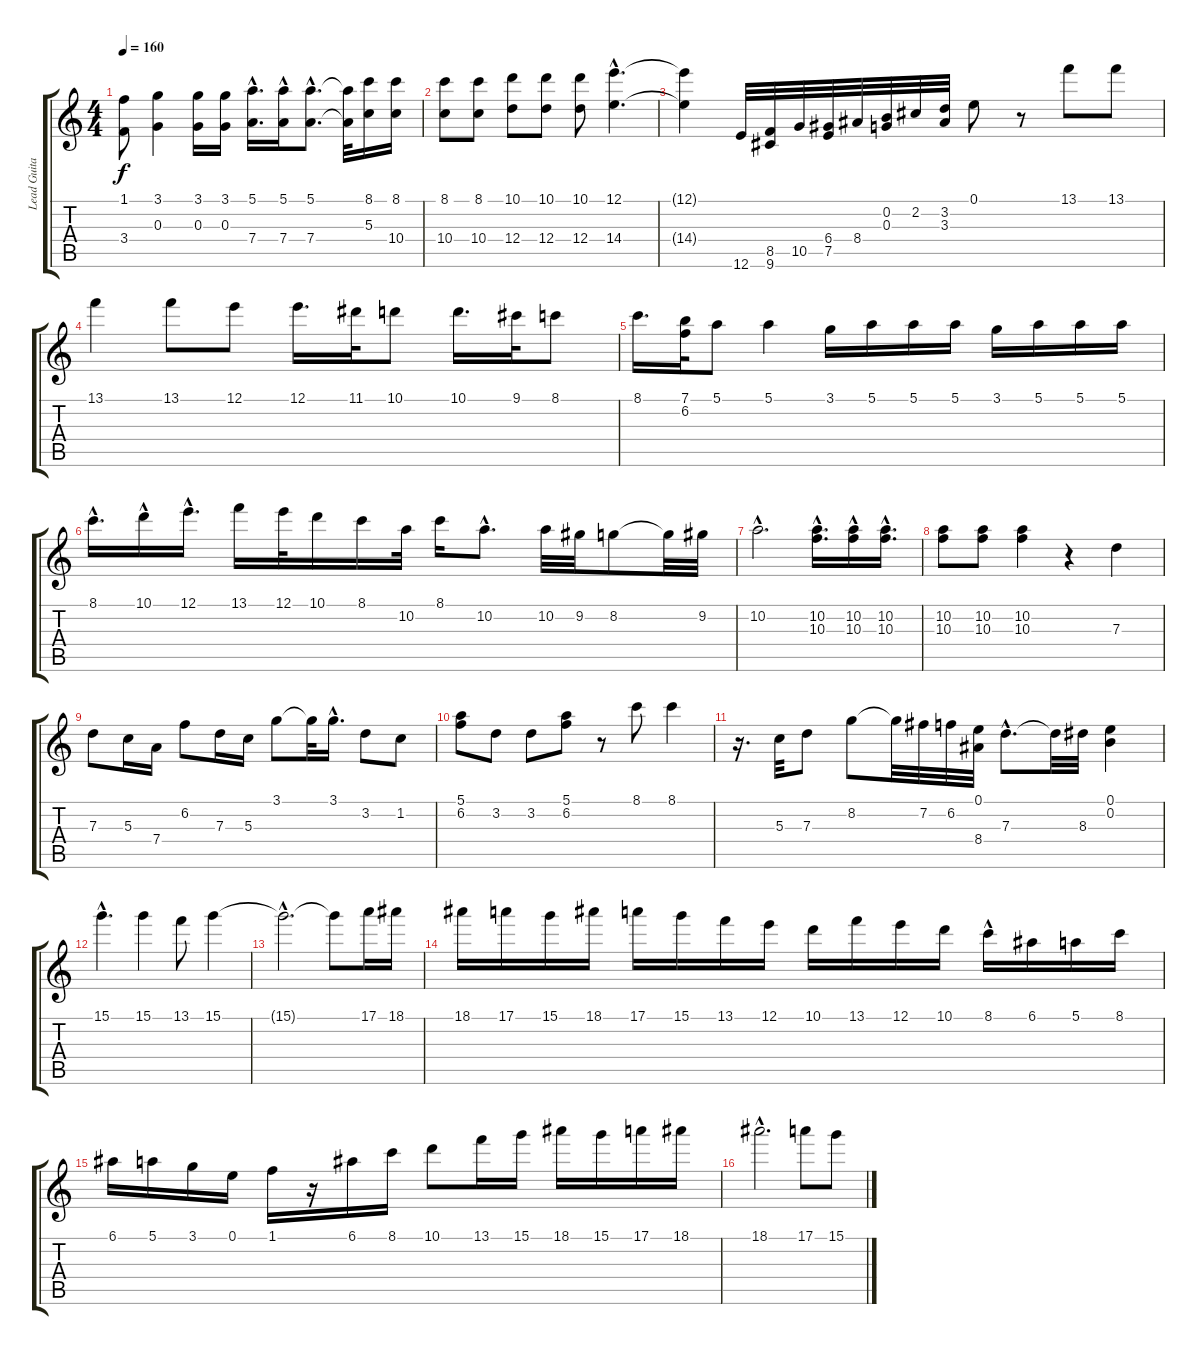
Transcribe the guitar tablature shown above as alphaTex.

\track ("Lead Guitar" "Lead Guita") {instrument electricguitarclean}
\staff {score tabs}
\tuning (E4 B3 G3 D3 A2 E2) {hide}
\ts (4 4)
\tempo 160
\clef g2
\ks c
(1.1{t} 3.4{t}).8{dy f} (3.1 0.3).4 (3.1 0.3).16 (3.1 0.3).16 (5.1{hac} 7.4{hac}).16{d} (5.1{hac} 7.4{hac}).16 (5.1{hac} 7.4{hac}).8{d} (5.1{t} 7.4{t}).32 (8.1 5.3).16 (8.1 10.4).16 |
(8.1 10.4).8 (8.1 10.4).8 (10.1 12.4).8 (10.1 12.4).8 (10.1 12.4).8 (12.1{hac} 14.4{hac}).4{d} |
(12.1{t} 14.4{t}).4 12.6.32 (8.5 9.6).32 10.5.32 (6.4 7.5).32 8.4.32 (0.2 0.3).32 2.2.32 (3.2 3.3).32 0.1.8 r.8 13.1.8 13.1.8 |
13.1.4 13.1.8 12.1.8 12.1.16{d} 11.1.32 10.1.8 10.1.16{d} 9.1.32 8.1.8 |
8.1.16{d} (7.1 6.2).32 5.1.8 5.1.4 3.1.16 5.1.16 5.1.16 5.1.16 3.1.16 5.1.16 5.1.16 5.1.16 |
8.1{hac}.16{d} 10.1{hac}.16 12.1{hac}.16{d} 13.1.16 12.1.32 10.1.16 8.1.16 10.2.32 8.1.16 10.2{hac}.8{d} 10.2.32 9.2.32 8.2.8 8.2{t}.32 9.2.32 |
10.2{hac}.2{d} (10.2{hac} 10.3{hac}).16{d} (10.2{hac} 10.3{hac}).16 (10.2{hac} 10.3{hac}).16{d} |
(10.2 10.3).8 (10.2 10.3).8 (10.2 10.3).4 r.4 7.3.4 |
7.3.8 5.3.16 7.4.16 6.2.8 7.3.16 5.3.16 3.1.8 3.1{t}.32 3.1{hac}.16{d} 3.2.8 1.2.8 |
(5.1 6.2).8 3.2.8 3.2.8 (5.1 6.2).8 r.8 8.1.8 8.1.4 |
r.16{d} 5.3.32 7.3.8 8.2.8 8.2{t}.32 7.2.32 6.2.32 (0.1 8.4).32 7.3{hac}.8{d} 7.3{t}.32 8.3.32 (0.1 0.2).4 |
15.1{hac}.4{d} 15.1.4 13.1.8 15.1.4 |
15.1{hac t}.2{d} 15.1{t}.8 17.1.16 18.1.16 |
18.1.16 17.1.16 15.1.16 18.1.16 17.1.16 15.1.16 13.1.16 12.1.16 10.1.16 13.1.16 12.1.16 10.1.16 8.1{hac}.16 6.1.16 5.1.16 8.1.16 |
6.1.16 5.1.16 3.1.16 0.1.16 1.1.16 r.16 6.1.16 8.1.16 10.1.8 13.1.16 15.1.16 18.1.16 15.1.16 17.1.16 18.1.16 |
18.1{hac}.2{d} 17.1.8 15.1.8
